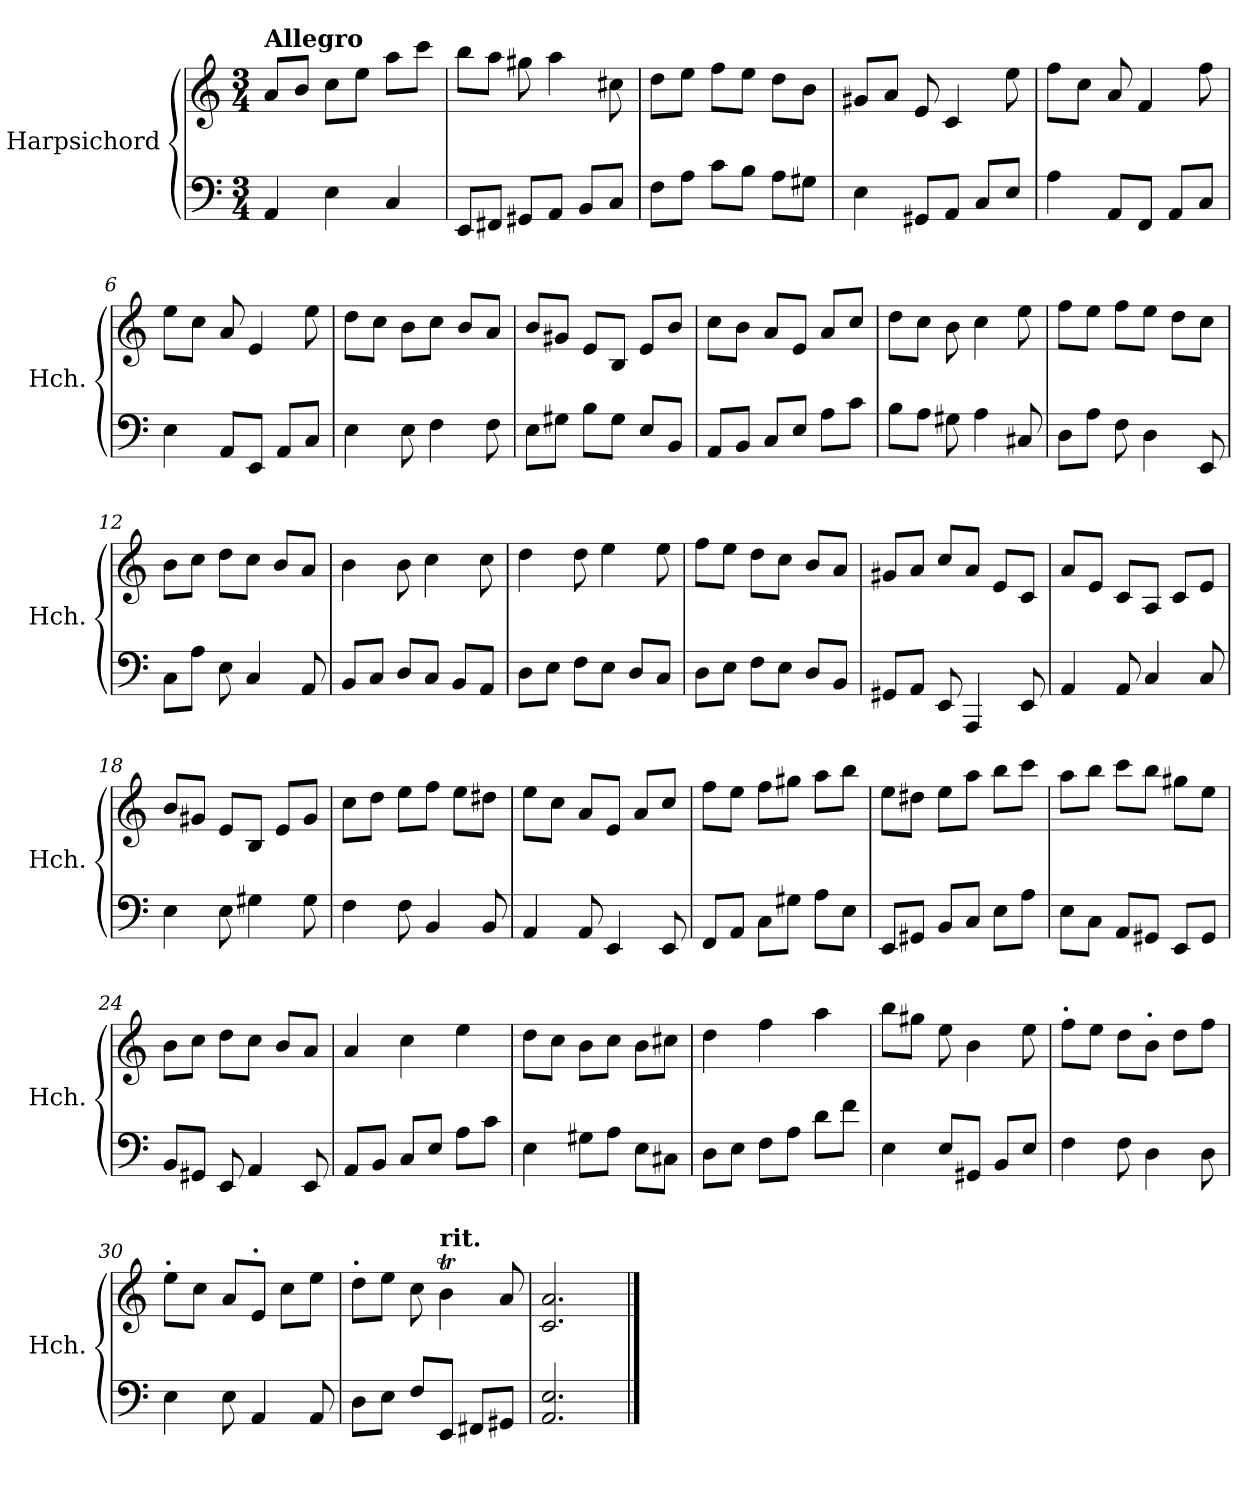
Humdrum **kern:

**kern	**kern
*part1	*part1
*staff2	*staff1
*I"Harpsichord	*
*I'Hch.	*
*clefF4	*clefG2
*k[]	*k[]
*M3/4	*M3/4
=1	=1
!	!LO:TX:a:B:t=Allegro
4AA/	8a/L
.	8b/J
4E\	8cc\L
.	8ee\J
4C/	8aa\L
.	8ccc\J
=2	=2
8EE/L	8bb\L
8FF#X/J	8aa\J
8GG#X/L	8gg#X\
8AA/J	4aa\
8BB/L	.
8C/J	8cc#X\
=3	=3
8F\L	8dd\L
8A\J	8ee\J
8c\L	8ff\L
8B\J	8ee\J
8A\L	8dd\L
8G#X\J	8b\J
=4	=4
4E\	8g#X/L
.	8a/J
8GG#X/L	8e/
8AA/J	4c/
8C/L	.
8E/J	8ee\
!!LO:LB:g=z
=5	=5
4A\	8ff\L
.	8cc\J
8AA/L	8a/
8FF/J	4f/
8AA/L	.
8C/J	8ff\
=6	=6
4E\	8ee\L
.	8cc\J
8AA/L	8a/
8EE/J	4e/
8AA/L	.
8C/J	8ee\
=7	=7
4E\	8dd\L
.	8cc\J
8E\	8b\L
4F\	8cc\J
.	8b/L
8F\	8a/J
=8	=8
8E\L	8b/L
8G#X\J	8g#X/J
8B\L	8e/L
8G#\J	8B/J
8E/L	8e/L
8BB/J	8b/J
!!LO:LB:g=z
=9	=9
8AA/L	8cc\L
8BB/J	8b\J
8C/L	8a/L
8E/J	8e/J
8A\L	8a/L
8c\J	8cc/J
=10	=10
8B\L	8dd\L
8A\J	8cc\J
8G#X\	8b\
4A\	4cc\
8C#X/	8ee\
=11	=11
8D\L	8ff\L
8A\J	8ee\J
8F\	8ff\L
4D\	8ee\J
.	8dd\L
8EE/	8cc\J
=12	=12
8C\L	8b\L
8A\J	8cc\J
8E\	8dd\L
4C/	8cc\J
.	8b/L
8AA/	8a/J
!!LO:LB:g=z
=13	=13
8BB/L	4b\
8C/J	.
8D/L	8b\
8C/J	4cc\
8BB/L	.
8AA/J	8cc\
=14	=14
8D\L	4dd\
8E\J	.
8F\L	8dd\
8E\J	4ee\
8D/L	.
8C/J	8ee\
=15	=15
8D\L	8ff\L
8E\J	8ee\J
8F\L	8dd\L
8E\J	8cc\J
8D/L	8b/L
8BB/J	8a/J
=16	=16
8GG#X/L	8g#X/L
8AA/J	8a/J
8EE/	8cc/L
4AAA/	8a/J
.	8e/L
8EE/	8c/J
!!LO:PB:g=z
=17	=17
4AA/	8a/L
.	8e/J
8AA/	8c/L
4C/	8A/J
.	8c/L
8C/	8e/J
=18	=18
4E\	8b/L
.	8g#X/J
8E\	8e/L
4G#X\	8B/J
.	8e/L
8G#\	8g#/J
=19	=19
4F\	8cc\L
.	8dd\J
8F\	8ee\L
4BB/	8ff\J
.	8ee\L
8BB/	8dd#X\J
=20	=20
4AA/	8ee\L
.	8cc\J
8AA/	8a/L
4EE/	8e/J
.	8a/L
8EE/	8cc/J
!!LO:LB:g=z
=21	=21
8FF/L	8ff\L
8AA/J	8ee\J
8C\L	8ff\L
8G#X\J	8gg#X\J
8A\L	8aa\L
8E\J	8bb\J
=22	=22
8EE/L	8ee\L
8GG#X/J	8dd#X\J
8BB/L	8ee\L
8C/J	8aa\J
8E\L	8bb\L
8A\J	8ccc\J
=23	=23
8E\L	8aa\L
8C\J	8bb\J
8AA/L	8ccc\L
8GG#X/J	8bb\J
8EE/L	8gg#X\L
8GG#/J	8ee\J
=24	=24
8BB/L	8b\L
8GG#X/J	8cc\J
8EE/	8dd\L
4AA/	8cc\J
.	8b/L
8EE/	8a/J
!!LO:LB:g=z
=25	=25
8AA/L	4a/
8BB/J	.
8C/L	4cc\
8E/J	.
8A\L	4ee\
8c\J	.
=26	=26
4E\	8dd\L
.	8cc\J
8G#X\L	8b\L
8A\J	8cc\J
8E\L	8b\L
8C#X\J	8cc#X\J
=27	=27
8D\L	4dd\
8E\J	.
8F\L	4ff\
8A\J	.
8d\L	4aa\
8f\J	.
=28	=28
4E\	8bb\L
.	8gg#X\J
8E/L	8ee\
8GG#X/J	4b\
8BB/L	.
8E/J	8ee\
!!LO:LB:g=z
=29	=29
!	!LO:TX:a:B:t=.
4F\	8ff\L
.	8ee\J
8F\	8dd\L
!	!LO:TX:a:B:t=.
4D\	8b\J
.	8dd\L
8D\	8ff\J
=30	=30
!	!LO:TX:a:B:t=.
4E\	8ee\L
.	8cc\J
8E\	8a/L
!	!LO:TX:a:B:t=.
4AA/	8e/J
.	8cc\L
8AA/	8ee\J
=31	=31
!	!LO:TX:a:B:t=.
8D\L	8dd\L
8E\J	8ee\J
8F/L	8cc\
!	!LO:TX:a:B:t=rit.
8EE/J	4bt\
8FF#X/L	.
8GG#X/J	8a/
=32	=32
2.AA/ 2.E/	2.c/ 2.a/
==	==
*-	*-
